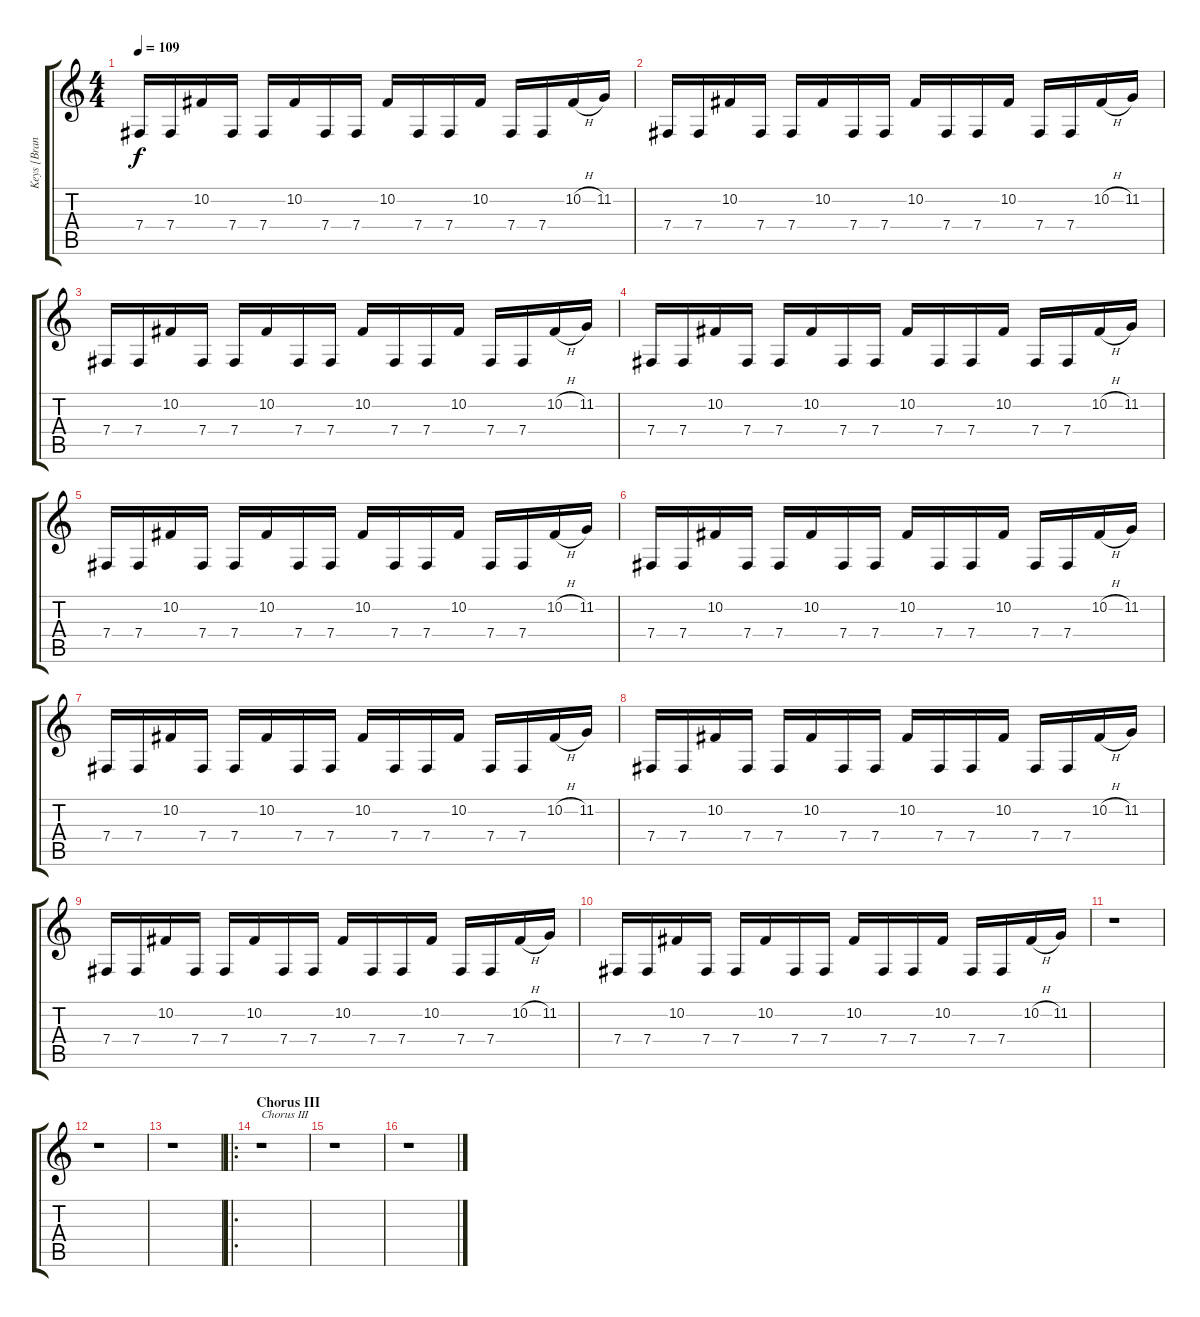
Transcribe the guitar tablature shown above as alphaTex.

\track ("Keys [Brandstrom]" "Keys [Bran") {instrument pad3polysynth}
\staff {score tabs}
\tuning (Db4 Ab3 E3 B2 Gb2 Db2) {hide}
\ts (4 4)
\tempo 109
\clef g2
\ks c
7.4.16{dy f} 7.4.16 10.2.16 7.4.16 7.4.16 10.2.16 7.4.16 7.4.16 10.2.16 7.4.16 7.4.16 10.2.16 7.4.16 7.4.16 10.2{h}.16 11.2.16 |
7.4.16 7.4.16 10.2.16 7.4.16 7.4.16 10.2.16 7.4.16 7.4.16 10.2.16 7.4.16 7.4.16 10.2.16 7.4.16 7.4.16 10.2{h}.16 11.2.16 |
\section ("" "")
7.4.16 7.4.16 10.2.16 7.4.16 7.4.16 10.2.16 7.4.16 7.4.16 10.2.16 7.4.16 7.4.16 10.2.16 7.4.16 7.4.16 10.2{h}.16 11.2.16 |
7.4.16 7.4.16 10.2.16 7.4.16 7.4.16 10.2.16 7.4.16 7.4.16 10.2.16 7.4.16 7.4.16 10.2.16 7.4.16 7.4.16 10.2{h}.16 11.2.16 |
7.4.16 7.4.16 10.2.16 7.4.16 7.4.16 10.2.16 7.4.16 7.4.16 10.2.16 7.4.16 7.4.16 10.2.16 7.4.16 7.4.16 10.2{h}.16 11.2.16 |
7.4.16 7.4.16 10.2.16 7.4.16 7.4.16 10.2.16 7.4.16 7.4.16 10.2.16 7.4.16 7.4.16 10.2.16 7.4.16 7.4.16 10.2{h}.16 11.2.16 |
7.4.16 7.4.16 10.2.16 7.4.16 7.4.16 10.2.16 7.4.16 7.4.16 10.2.16 7.4.16 7.4.16 10.2.16 7.4.16 7.4.16 10.2{h}.16 11.2.16 |
7.4.16 7.4.16 10.2.16 7.4.16 7.4.16 10.2.16 7.4.16 7.4.16 10.2.16 7.4.16 7.4.16 10.2.16 7.4.16 7.4.16 10.2{h}.16 11.2.16 |
7.4.16 7.4.16 10.2.16 7.4.16 7.4.16 10.2.16 7.4.16 7.4.16 10.2.16 7.4.16 7.4.16 10.2.16 7.4.16 7.4.16 10.2{h}.16 11.2.16 |
7.4.16 7.4.16 10.2.16 7.4.16 7.4.16 10.2.16 7.4.16 7.4.16 10.2.16 7.4.16 7.4.16 10.2.16 7.4.16 7.4.16 10.2{h}.16 11.2.16 |
r.1 |
r.1 |
r.1 |
\ro
\section ("" "Chorus III")
r.1{txt "Chorus III"} |
r.1 |
r.1
